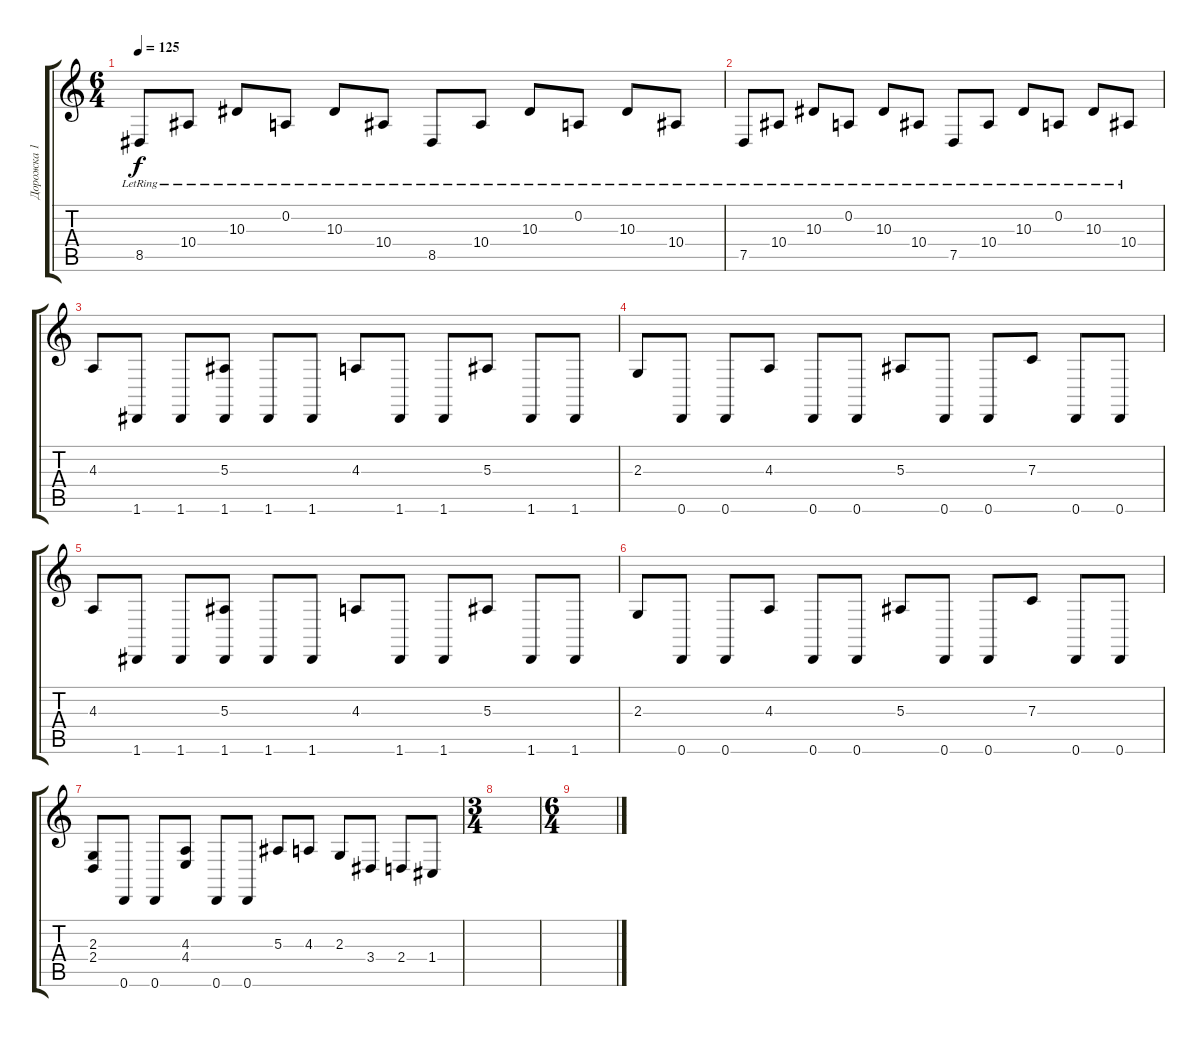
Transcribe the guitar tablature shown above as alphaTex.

\track ("Дорожка 1" "Дорожка 1") {instrument acousticgrandpiano}
\staff {score tabs}
\tuning (D4 A3 F3 C3 G2 D2) {hide}
\ts (6 4)
\tempo 125
\clef g2
\ks c
8.5{lr}.8{dy f} 10.4{lr}.8 10.3{lr}.8 0.2{lr}.8 10.3{lr}.8 10.4{lr}.8 8.5{lr}.8 10.4{lr}.8 10.3{lr}.8 0.2{lr}.8 10.3{lr}.8 10.4{lr}.8 |
7.5{lr}.8 10.4{lr}.8 10.3{lr}.8 0.2{lr}.8 10.3{lr}.8 10.4{lr}.8 7.5{lr}.8 10.4{lr}.8 10.3{lr}.8 0.2{lr}.8 10.3{lr}.8 10.4{lr}.8 |
4.3.8 1.6.8 1.6.8 (5.3 1.6).8 1.6.8 1.6.8 4.3.8 1.6.8 1.6.8 5.3.8 1.6.8 1.6.8 |
2.3.8 0.6.8 0.6.8 4.3.8 0.6.8 0.6.8 5.3.8 0.6.8 0.6.8 7.3.8 0.6.8 0.6.8 |
4.3.8 1.6.8 1.6.8 (5.3 1.6).8 1.6.8 1.6.8 4.3.8 1.6.8 1.6.8 5.3.8 1.6.8 1.6.8 |
2.3.8 0.6.8 0.6.8 4.3.8 0.6.8 0.6.8 5.3.8 0.6.8 0.6.8 7.3.8 0.6.8 0.6.8 |
(2.3 2.4).8 0.6.8 0.6.8 (4.3 4.4).8 0.6.8 0.6.8 5.3.8 4.3.8 2.3.8 3.4.8 2.4.8 1.4.8 |
\ts (3 4)
|
\ts (6 4)
